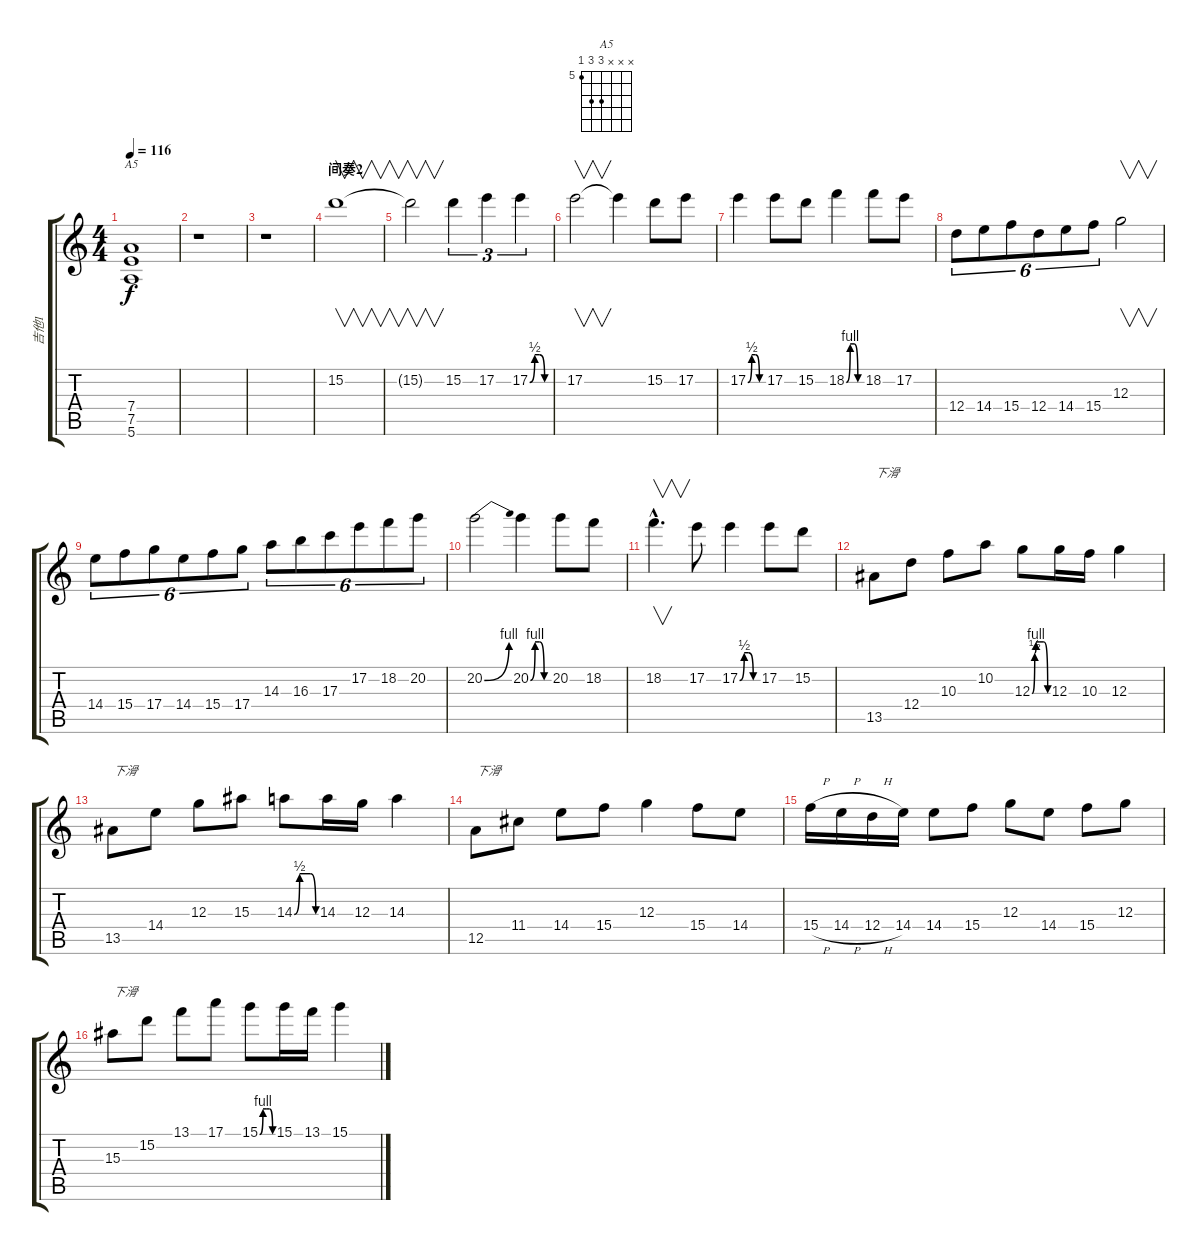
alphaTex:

\track ("吉他1" "吉他1") {instrument distortionguitar}
\staff {score tabs}
\tuning (E4 B3 G3 D3 A2 E2) {hide}
\chord ("A5" x x x 7 7 5) {firstfret 5}
\ts (4 4)
\tempo 116
\clef g2
\ks c
(7.4 7.5 5.6).1{ch "A5" dy f} |
r.1 |
r.1 |
\section ("" "间奏2")
15.2.1{v} |
15.2{t}.2{v} 15.2.4{tu (3 2)} 17.2.4{tu (3 2)} 17.2{be (custom 0 0 15 2 30 2 45 0 60 0)}.4{tu (3 2)} |
17.2.2{v} 17.2{t}.4 15.2.8 17.2.8 |
17.2{be (custom 0 0 15 2 30 2 45 0 60 0)}.4 17.2.8 15.2.8 18.2{be (custom 0 0 15 4 30 4 45 0 60 0)}.4 18.2.8 17.2.8 |
12.4.8{tu (6 4)} 14.4.8{tu (6 4)} 15.4.8{tu (6 4)} 12.4.8{tu (6 4)} 14.4.8{tu (6 4)} 15.4.8{tu (6 4)} 12.3.2{v} |
14.4.8{tu (6 4)} 15.4.8{tu (6 4)} 17.4.8{tu (6 4)} 14.4.8{tu (6 4)} 15.4.8{tu (6 4)} 17.4.8{tu (6 4)} 14.3.8{tu (6 4)} 16.3.8{tu (6 4)} 17.3.8{tu (6 4)} 17.2.8{tu (6 4)} 18.2.8{tu (6 4)} 20.2.8{tu (6 4)} |
20.2{be (bend 0 0 60 4)}.2 20.2{be (custom 0 0 15 4 30 4 45 0 60 0)}.4 20.2.8 18.2.8 |
18.2{hac}.4{v d} 17.2.8 17.2{be (custom 0 0 15 2 30 2 45 0 60 0)}.4 17.2.8 15.2.8 |
13.5.8{txt "下滑"} 12.4.8 10.3.8 10.2.8 12.3{be (custom 0 0 10 2 15 4 30 4 45 4 60 0)}.8 12.3.16 10.3.16 12.3.4 |
13.5.8{txt "下滑"} 14.4.8 12.3.8 15.3.8 14.3{be (custom 0 0 15 2 30 2 45 2 60 0)}.8 14.3.16 12.3.16 14.3.4 |
12.5.8{txt "下滑"} 11.4.8 14.4.8 15.4.8 12.3.4 15.4.8 14.4.8 |
15.4{h}.16 14.4{h}.16 12.4{h}.16 14.4.16 14.4.8 15.4.8 12.3.8 14.4.8 15.4.8 12.3.8 |
15.3.8{txt "下滑"} 15.2.8 13.1.8 17.1.8 15.1{be (custom 0 0 15 4 30 4 45 4 60 0)}.8 15.1.16 13.1.16 15.1.4
